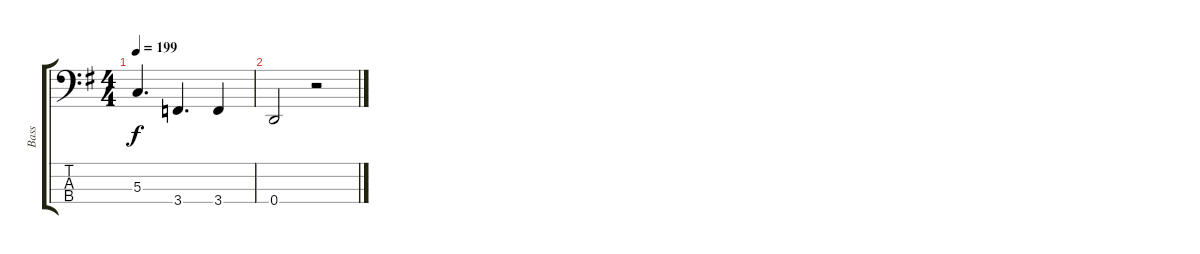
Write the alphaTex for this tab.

\track ("Bass" "Bass") {instrument electricbassfinger}
\staff {score tabs}
\tuning (F2 C2 G1 D1) {hide}
\ts (4 4)
\tempo 199
\clef f4
\ks eminor
5.3.4{d dy f} 3.4.4{d} 3.4.4 |
0.4.2 r.2
